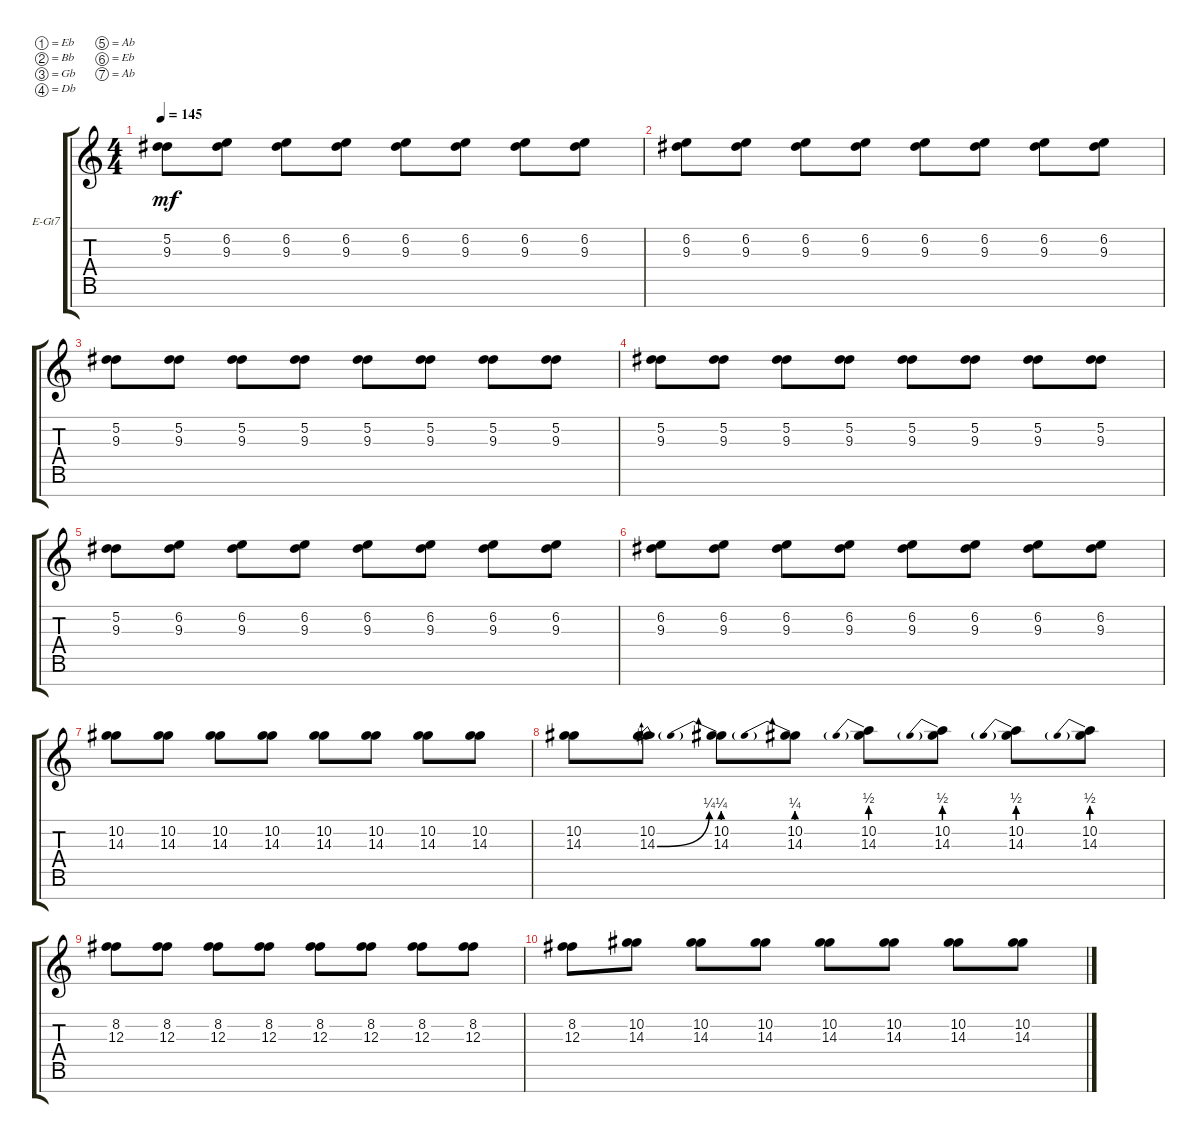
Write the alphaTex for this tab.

\defaultSystemsLayout 4
\bracketExtendMode groupsimilarinstruments
\firstSystemTrackNameOrientation horizontal
\otherSystemsTrackNameOrientation horizontal
\track ("Ambient Guitar" "E-Gt7") {instrument distortionguitar}
\staff {score tabs}
\tuning (Eb4 Bb3 Gb3 Db3 Ab2 Eb2 Ab1)
\ts (4 4)
\tempo 145
\clef g2
\ks c
(5.2 9.3).8{dy mf} (9.3 6.2).8 (9.3 6.2).8 (9.3 6.2).8 (9.3 6.2).8 (9.3 6.2).8 (9.3 6.2).8 (9.3 6.2).8 |
(9.3 6.2).8 (9.3 6.2).8 (9.3 6.2).8 (9.3 6.2).8 (9.3 6.2).8 (9.3 6.2).8 (9.3 6.2).8 (6.2 9.3).8 |
(9.3 5.2).8 (9.3 5.2).8 (9.3 5.2).8 (9.3 5.2).8 (9.3 5.2).8 (9.3 5.2).8 (9.3 5.2).8 (9.3 5.2).8 |
(9.3 5.2).8 (9.3 5.2).8 (9.3 5.2).8 (9.3 5.2).8 (9.3 5.2).8 (9.3 5.2).8 (9.3 5.2).8 (9.3 5.2).8 |
(5.2 9.3).8 (9.3 6.2).8 (9.3 6.2).8 (9.3 6.2).8 (9.3 6.2).8 (9.3 6.2).8 (9.3 6.2).8 (9.3 6.2).8 |
(9.3 6.2).8 (9.3 6.2).8 (9.3 6.2).8 (9.3 6.2).8 (9.3 6.2).8 (9.3 6.2).8 (9.3 6.2).8 (6.2 9.3).8 |
(10.2 14.3).8 (10.2 14.3).8 (10.2 14.3).8 (10.2 14.3).8 (10.2 14.3).8 (10.2 14.3).8 (10.2 14.3).8 (10.2 14.3).8 |
(10.2 14.3).8 (10.2 14.3{be (bend 0 0 15 1)}).8 (10.2 14.3{be (prebend 0 1 60 1)}).8 (10.2 14.3{be (prebend 0 1 60 1)}).8 (10.2 14.3{be (prebend 0 2 60 2)}).8 (10.2 14.3{be (prebend 0 2 60 2)}).8 (10.2 14.3{be (prebend 0 2 60 2)}).8 (10.2 14.3{be (prebend 0 2 60 2)}).8 |
(12.3 8.2).8 (12.3 8.2).8 (12.3 8.2).8 (12.3 8.2).8 (12.3 8.2).8 (12.3 8.2).8 (12.3 8.2).8 (12.3 8.2).8 |
(12.3 8.2).8 (14.3 10.2).8 (14.3 10.2).8 (14.3 10.2).8 (14.3 10.2).8 (14.3 10.2).8 (14.3 10.2).8 (14.3 10.2).8
